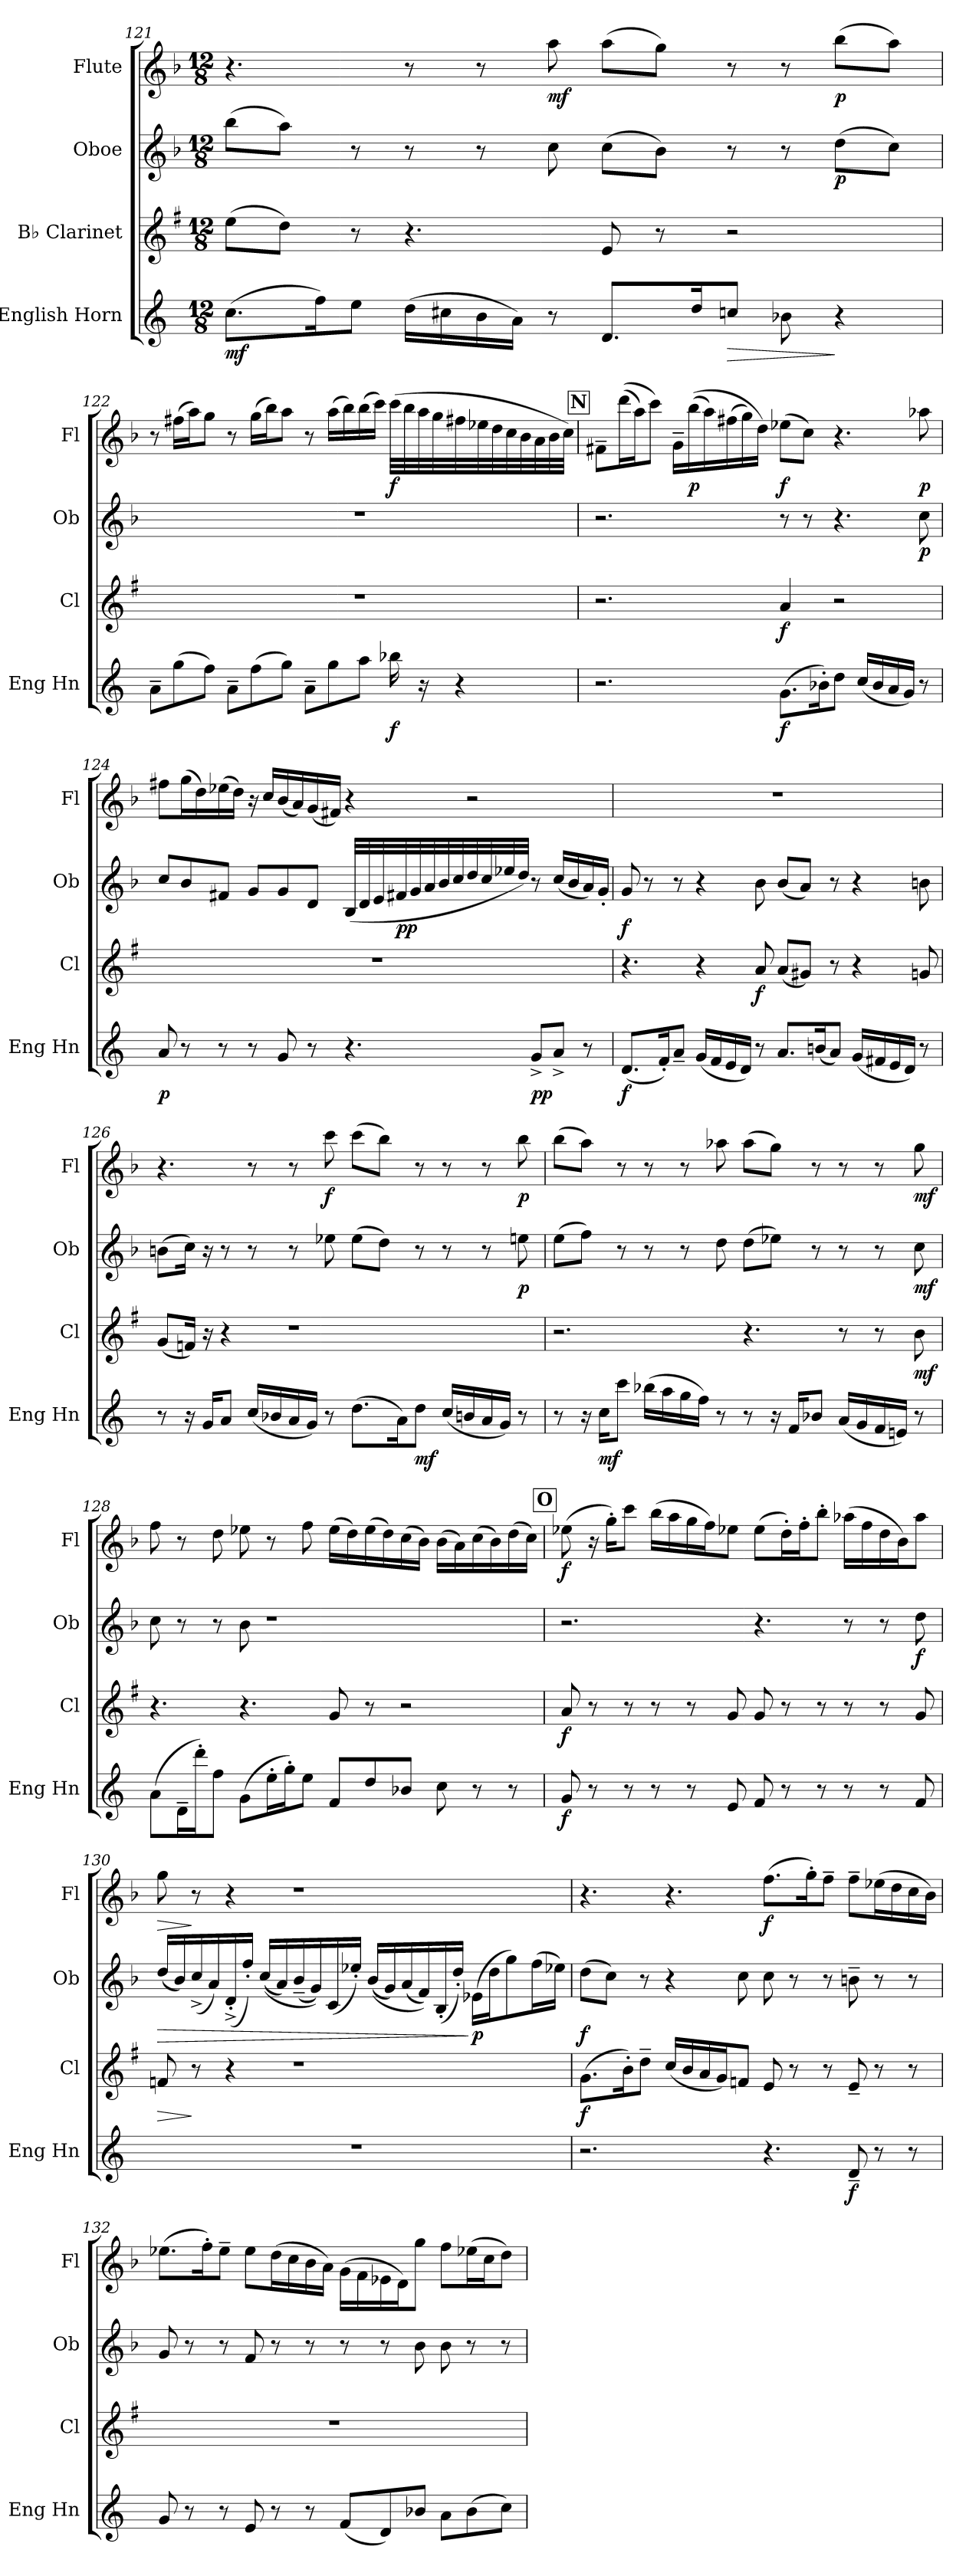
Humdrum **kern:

**kern	**dynam	**kern	**dynam	**kern	**dynam	**kern	**dynam
*part4	*part4	*part3	*part3	*part2	*part2	*part1	*part1
*staff4	*staff4	*staff3	*staff3	*staff2	*staff2	*staff1	*staff1
*I"English Horn	*	*I"B♭ Clarinet	*	*I"Oboe	*	*I"Flute	*
*I'Eng Hn	*	*I'Cl	*	*I'Ob	*	*I'Fl	*
!!LO:LB:g=z
*clefG2	*	*clefG2	*	*clefG2	*	*clefG2	*
*ITrd4c7	*	*ITrd1c2	*	*	*	*	*
*k[b-]	*	*k[b-]	*	*k[b-]	*	*k[b-]	*
*M12/8	*	*M12/8	*	*M12/8	*	*M12/8	*
=121	=121	=121	=121	=121	=121	=121	=121
!	!LO:DY:b	!	!	!	!	!	!
(8.f\L	mf	(8dd\L	.	(8bb-\L	.	4.r	.
.	.	8cc\J)	.	8aa\J)	.	.	.
16b-\K)	.	.	.	.	.	.	.
8a\J	.	8r	.	8r	.	.	.
(16g\LL	.	4.r	.	8r	.	8r	.
16f#X\	.	.	.	.	.	.	.
16e\	.	.	.	8r	.	8r	.
16d\JJ)	.	.	.	.	.	.	.
!	!	!	!	!	!	!	!LO:DY:b
8r	.	.	.	8cc\	.	8aa\	mf
8.G/L	.	8d/	.	(8cc\L	.	(8aa\L	.
.	.	8r	.	8b-\J)	.	8gg\J)	.
16g/K	.	.	.	.	.	.	.
!	!LO:HP:b	!	!	!	!	!	!
8fn/J	>	2r	.	8r	.	8r	.
8e-X\	.	.	.	8r	.	8r	.
!	!	!	!	!	!LO:DY:b	!	!LO:DY:b
4r	]	.	.	(8dd\L	p	(8bb-\L	p
.	.	.	.	8cc\J)	.	8aa\J)	.
=122	=122	=122	=122	=122	=122	=122	=122
8d~\L	.	1.r	.	1.r	.	8r	.
(8cc\	.	.	.	.	.	(16ff#X\LL	.
.	.	.	.	.	.	16aa\J)	.
8b-\J)	.	.	.	.	.	8gg\J	.
8d~\L	.	.	.	.	.	8r	.
(8b-\	.	.	.	.	.	(16gg\LL	.
.	.	.	.	.	.	16bb-\J)	.
8cc\J)	.	.	.	.	.	8aa\J	.
8d~\L	.	.	.	.	.	8r	.
8cc\	.	.	.	.	.	(16aa\LL	.
.	.	.	.	.	.	16bb-\)	.
8dd\J	.	.	.	.	.	(16bb-\	.
.	.	.	.	.	.	16ccc\JJ)	.
!	!LO:DY:b	!	!	!	!	!	!LO:DY:b
16ee-X\	f	.	.	.	.	(32ccc\LLL	f
.	.	.	.	.	.	32bb-\	.
16r	.	.	.	.	.	32aa\	.
.	.	.	.	.	.	32gg\	.
4r	.	.	.	.	.	32ff#X\	.
.	.	.	.	.	.	32ee-X\	.
.	.	.	.	.	.	32dd\	.
.	.	.	.	.	.	32cc\	.
.	.	.	.	.	.	32b-\	.
.	.	.	.	.	.	32a\	.
.	.	.	.	.	.	32b-\	.
.	.	.	.	.	.	32cc\JJJ)	.
!!LO:LB:g=z
!!LO:REH:place=s1:a:B:fs=14:t=N
=123	=123	=123	=123	=123	=123	=123	=123
2.r	.	2.r	.	2.r	.	8f#X~\L	.
.	.	.	.	.	.	((16ddd\L	.
.	.	.	.	.	.	16aa\J)	.
.	.	.	.	.	.	8ccc\J)	.
.	.	.	.	.	.	16g~\LL	.
!	!	!	!	!	!	!	!LO:DY:b
.	.	.	.	.	.	((16bb-\	p
.	.	.	.	.	.	16aa\)	.
.	.	.	.	.	.	(16ff#X\	.
.	.	.	.	.	.	16gg\)	.
.	.	.	.	.	.	16dd\JJ)	.
!	!LO:DY:b	!	!LO:DY:b	!	!	!	!LO:DY:b
(8.c\L	f	4g/	f	8r	.	(8ee-X\L	f
.	.	.	.	8r	.	8cc\J)	.
16e-X'\K)	.	.	.	.	.	.	.
8g\J	.	2r	.	4.r	.	4.r	.
(16f/LL	.	.	.	.	.	.	.
16e-/	.	.	.	.	.	.	.
16d/	.	.	.	.	.	.	.
16c/JJ)	.	.	.	.	.	.	.
!	!	!	!	!	!LO:DY:b	!	!LO:DY:b
8r	.	.	.	8cc\	p	8aa-X\	p
!!LO:PB:g=z
=124	=124	=124	=124	=124	=124	=124	=124
!	!LO:DY:b	!	!	!	!	!	!
8d/	p	1.r	.	8cc/L	.	8ff#X\L	.
8r	.	.	.	8b-/	.	(16gg\L	.
.	.	.	.	.	.	16dd\)	.
8r	.	.	.	8f#X/J	.	(16ee-X\	.
.	.	.	.	.	.	16dd\JJ)	.
8r	.	.	.	8g/L	.	16r	.
.	.	.	.	.	.	16cc/LL	.
8c/	.	.	.	8g/	.	(16b-/	.
.	.	.	.	.	.	16a/)	.
8r	.	.	.	8d/J	.	(16g/	.
.	.	.	.	.	.	16f#X/JJ)	.
4.r	.	.	.	(32B-/LLL	.	4r	.
.	.	.	.	32d/	.	.	.
.	.	.	.	32e/	.	.	.
!	!	!	!	!	!LO:DY:b	!	!
.	.	.	.	32f#X/	pp	.	.
.	.	.	.	32g/	.	.	.
.	.	.	.	32a/	.	.	.
.	.	.	.	32b-/	.	.	.
.	.	.	.	32cc/	.	.	.
.	.	.	.	32dd/	.	2r	.
.	.	.	.	32cc/	.	.	.
.	.	.	.	32ee-X/	.	.	.
.	.	.	.	32dd/JJJ)	.	.	.
!	!LO:DY:b	!	!	!	!	!	!
8c^/L	pp	.	.	8r	.	.	.
8d^/J	.	.	.	(16cc/LL	.	.	.
.	.	.	.	16b-/	.	.	.
8r	.	.	.	16a/)	.	.	.
.	.	.	.	16g'/JJ	.	.	.
!!LO:LB:g=z
=125	=125	=125	=125	=125	=125	=125	=125
!	!LO:DY:b	!	!	!	!LO:DY:b	!	!
(8.G/L	f	4.r	.	8g/	f	1.r	.
.	.	.	.	8r	.	.	.
16B-'/K)	.	.	.	.	.	.	.
8d~/J	.	.	.	8r	.	.	.
(16c/LL	.	4r	.	4r	.	.	.
16B-/	.	.	.	.	.	.	.
16A/	.	.	.	.	.	.	.
16G/JJ)	.	.	.	.	.	.	.
!	!	!	!LO:DY:b	!	!	!	!
8r	.	8g/	f	8b-\	.	.	.
8.d/L	.	(8g/L	.	(8b-/L	.	.	.
.	.	8f#X/J)	.	8a/J)	.	.	.
(16en/K	.	.	.	.	.	.	.
8d/J)	.	8r	.	8r	.	.	.
(16c/LL	.	4r	.	4r	.	.	.
16Bn/	.	.	.	.	.	.	.
16A/	.	.	.	.	.	.	.
16G/JJ)	.	.	.	.	.	.	.
8r	.	8fn/	.	8bn\	.	.	.
=126	=126	=126	=126	=126	=126	=126	=126
8r	.	(8f/L	.	(8bn\L	.	4.r	.
16r	.	16e-X/Jk)	.	16cc\Jk)	.	.	.
16c/KL	.	16r	.	16r	.	.	.
8d/J	.	4r	.	8r	.	.	.
(16f/LL	.	.	.	8r	.	8r	.
16e-X/	.	.	.	.	.	.	.
16d/	.	1r	.	8r	.	8r	.
16c/JJ)	.	.	.	.	.	.	.
!	!	!	!	!	!	!	!LO:DY:b
8r	.	.	.	8ee-X\	.	8ccc\	f
(8.g\L	.	.	.	(8ee-\L	.	(8ccc\L	.
.	.	.	.	8dd\J)	.	8bb-\J)	.
16d\K)	.	.	.	.	.	.	.
!	!LO:DY:b	!	!	!	!	!	!
8g\J	mf	.	.	8r	.	8r	.
(16f/LL	.	.	.	8r	.	8r	.
16en/	.	.	.	.	.	.	.
16d/	.	.	.	8r	.	8r	.
16c/JJ)	.	.	.	.	.	.	.
!	!	!	!	!	!LO:DY:b	!	!LO:DY:b
8r	.	.	.	8een\	p	8bb-\	p
!!LO:LB:g=z
=127	=127	=127	=127	=127	=127	=127	=127
8r	.	2.r	.	(8ee\L	.	(8bb-\L	.
16r	.	.	.	8ff\J)	.	8aa\J)	.
!	!LO:DY:b	!	!	!	!	!	!
16f\KL	mf	.	.	.	.	.	.
8ff\J	.	.	.	8r	.	8r	.
(16ee-X\LL	.	.	.	8r	.	8r	.
16dd\	.	.	.	.	.	.	.
16cc\	.	.	.	8r	.	8r	.
16b-\JJ)	.	.	.	.	.	.	.
8r	.	.	.	8dd\	.	8aa-X\	.
8r	.	4.r	.	(8dd\L	.	(8aa-\L	.
16r	.	.	.	8ee-X\J)	.	8gg\J)	.
16B-/KL	.	.	.	.	.	.	.
8e-X/J	.	.	.	8r	.	8r	.
(16d/LL	.	8r	.	8r	.	8r	.
16c/	.	.	.	.	.	.	.
16B-/	.	8r	.	8r	.	8r	.
16An/JJ)	.	.	.	.	.	.	.
!	!	!	!LO:DY:b	!	!LO:DY:b	!	!LO:DY:b
8r	.	8a\	mf	8cc\	mf	8gg\	mf
=128	=128	=128	=128	=128	=128	=128	=128
(8d\L	.	4.r	.	8cc\	.	8ff\	.
16G~\L	.	.	.	8r	.	8r	.
16gg'\J)	.	.	.	.	.	.	.
8b-\J	.	.	.	8r	.	8dd\	.
(8c\L	.	4.r	.	8b-\	.	8ee-X\	.
16a'\L	.	.	.	1r	.	8r	.
16cc'\J)	.	.	.	.	.	.	.
8a\J	.	.	.	.	.	8ff\	.
8B-/L	.	8f/	.	.	.	(16ee-\LL	.
.	.	.	.	.	.	16dd\)	.
8g/	.	8r	.	.	.	(16ee-\	.
.	.	.	.	.	.	16dd\)	.
8e-X/J	.	2r	.	.	.	(16cc\	.
.	.	.	.	.	.	16b-\JJ)	.
8f\	.	.	.	.	.	(16b-\LL	.
.	.	.	.	.	.	16a\)	.
8r	.	.	.	.	.	(16cc\	.
.	.	.	.	.	.	16b-\)	.
8r	.	.	.	.	.	(16dd\	.
.	.	.	.	.	.	16cc\JJ)	.
!!LO:PB:g=z
!!LO:REH:place=s1:a:B:fs=14:t=O
=129	=129	=129	=129	=129	=129	=129	=129
!	!LO:DY:b	!	!LO:DY:b	!	!	!	!LO:DY:b
8c/	f	8g/	f	2.r	.	(8ee-X\	f
8r	.	8r	.	.	.	16r	.
.	.	.	.	.	.	16gg'\KL)	.
8r	.	8r	.	.	.	8ccc\J	.
8r	.	8r	.	.	.	(16bb-\LL	.
.	.	.	.	.	.	16aa\	.
8r	.	8r	.	.	.	16gg\	.
.	.	.	.	.	.	16ff\J)	.
8A/	.	8f/	.	.	.	8ee-X\J	.
8B-/	.	8f/	.	4.r	.	(8ee-\L	.
8r	.	8r	.	.	.	16dd'\L)	.
.	.	.	.	.	.	16ff'\J	.
8r	.	8r	.	.	.	8bb-'\J	.
8r	.	8r	.	8r	.	(16aa-X\LL	.
.	.	.	.	.	.	16ff\	.
8r	.	8r	.	8r	.	16dd\	.
.	.	.	.	.	.	16b-\J)	.
!	!	!	!	!	!LO:DY:b	!	!
8B-/	.	8f/	.	8dd\	f	8aa-\J	.
=130	=130	=130	=130	=130	=130	=130	=130
!	!	!	!LO:HP:b	!	!LO:HP:b	!	!LO:HP:b
1.r	.	8e-X/	>	(16dd/LL	>	8gg\	>
.	.	.	.	16b-/)	.	.	.
.	.	8r	]	(16cc^/	.	8r	]
.	.	.	.	16a/)	.	.	.
.	.	4r	.	(16d'^/	.	4r	.
.	.	.	.	16ff'/JJ)	.	.	.
.	.	.	.	((16cc/LL	.	.	.
.	.	.	.	16a/)	.	.	.
.	.	1r	.	(16b-~/	.	1r	.
.	.	.	.	16g/))	.	.	.
.	.	.	.	(16c/	.	.	.
.	.	.	.	16ee-X'/JJ)	.	.	.
.	.	.	.	((16b-/LL	.	.	.
.	.	.	.	16g/)	.	.	.
.	.	.	.	(16a/	.	.	.
.	.	.	.	16f/))	.	.	.
.	.	.	.	(16B-'/	.	.	.
.	.	.	.	16dd'/JJ)	.	.	.
!	!	!	!	!	!LO:DY:n=1:b	!	!
.	.	.	.	(16e-X\LL	] p	.	.
.	.	.	.	16dd\J	.	.	.
.	.	.	.	8gg\)	.	.	.
.	.	.	.	(16ff\L	.	.	.
.	.	.	.	16ee-X\JJ)	.	.	.
!!LO:LB:g=z
=131	=131	=131	=131	=131	=131	=131	=131
!	!	!	!LO:DY:b	!	!LO:DY:b	!	!
2.r	.	(8.f\L	f	(8dd\L	f	4.r	.
.	.	.	.	8cc\J)	.	.	.
.	.	16a'\K)	.	.	.	.	.
.	.	8cc~\J	.	8r	.	.	.
.	.	(16b-/LL	.	4r	.	4.r	.
.	.	16a/	.	.	.	.	.
.	.	16g/	.	.	.	.	.
.	.	16f/J)	.	.	.	.	.
.	.	8e-X/J	.	8cc\	.	.	.
!	!	!	!	!	!	!	!LO:DY:b
4.r	.	8d/	.	8cc\	.	(8.ff\L	f
.	.	8r	.	8r	.	.	.
.	.	.	.	.	.	16gg'\K)	.
.	.	8r	.	8r	.	8ff~\J	.
!	!LO:DY:b	!	!	!	!	!	!
8G~/	f	8d~/	.	8bn~\	.	8ff~\L	.
8r	.	8r	.	8r	.	(16ee-X\L	.
.	.	.	.	.	.	16dd\	.
8r	.	8r	.	8r	.	16cc\	.
.	.	.	.	.	.	16b-\JJ)	.
=132	=132	=132	=132	=132	=132	=132	=132
8c/	.	1.r	.	8g/	.	(8.ee-X\L	.
8r	.	.	.	8r	.	.	.
.	.	.	.	.	.	16ff'\K)	.
8r	.	.	.	8r	.	8ee-~\J	.
8A/	.	.	.	8f/	.	8ee-\L	.
8r	.	.	.	8r	.	(16dd\L	.
.	.	.	.	.	.	16cc\	.
8r	.	.	.	8r	.	16b-\	.
.	.	.	.	.	.	16a\JJ)	.
(8B-/L	.	.	.	8r	.	(16g\LL	.
.	.	.	.	.	.	16f\	.
8G/)	.	.	.	8r	.	16e-X\	.
.	.	.	.	.	.	16d\J)	.
8e-X/J	.	.	.	8b-\	.	8gg\J	.
8d\L	.	.	.	8b-\	.	8ff\L	.
(8e-\	.	.	.	8r	.	(16ee-X\L	.
.	.	.	.	.	.	16cc\J	.
8f\J)	.	.	.	8r	.	8dd\J)	.
=	=	=	=	=	=	=	=
*-	*-	*-	*-	*-	*-	*-	*-
